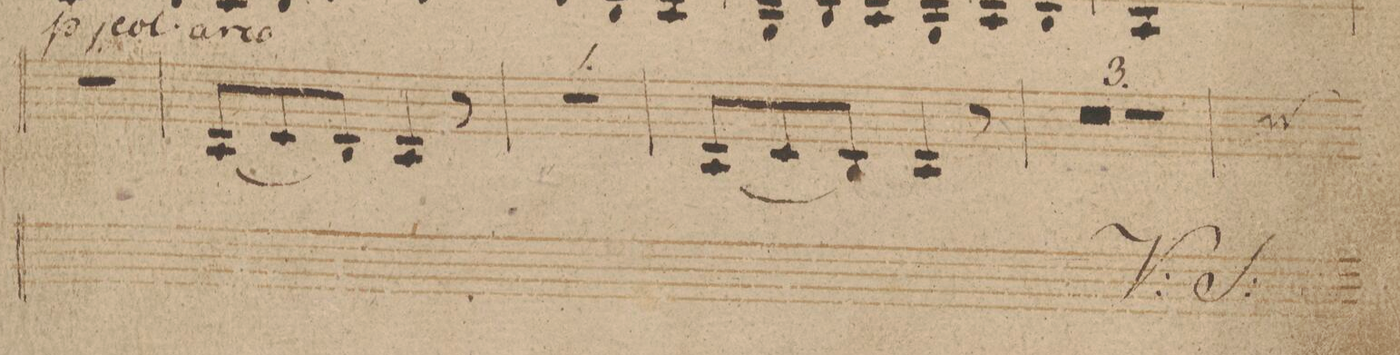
**kern	**dynam
*I"Violino 2do	*
*clefG2	*
*k[b-]	*
*M6/8	*
2.r	.
=64	=64
(8A/L	.
8c/	.
8B-/J)	.
4A/	.
8r	.
=65	=65
2.r	.
=66	=66
(8A/L	.
8c/	.
8B-/J)	.
4A/	.
8r	.
=67	=67
1.r	.
=68	=68
=69	=69
2.r	.
=70	=70
*-	*-
